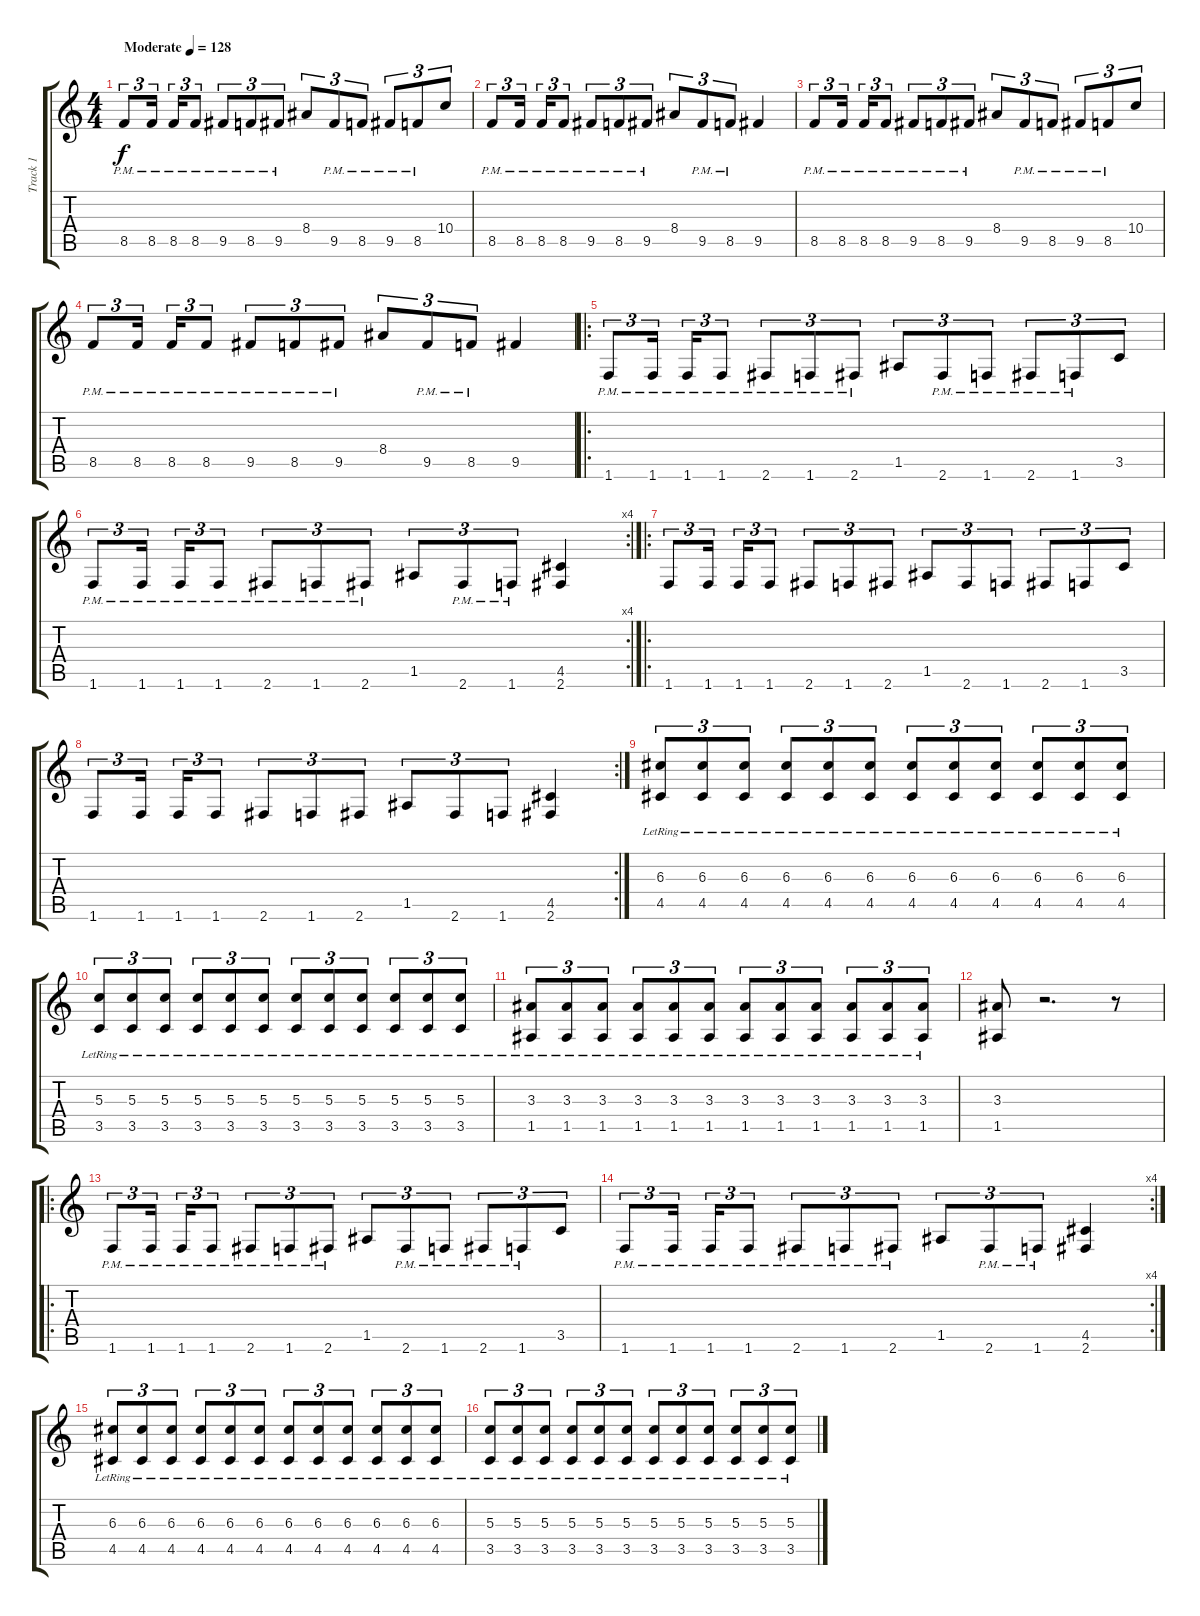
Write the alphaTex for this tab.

\track ("Track 1" "Track 1") {instrument distortionguitar}
\staff {score tabs}
\tuning (E4 B3 G3 D3 A2 E2) {hide}
\ts (4 4)
\tempo (128 "Moderate")
\clef g2
\ks c
8.5{pm}.8{tu (3 2) dy f balance 0 instrument distortionguitar} 8.5{pm}.16{tu (3 2) beam splitsecondary} 8.5{pm}.16{tu (3 2)} 8.5{pm}.8{tu (3 2)} 9.5{pm}.8{tu (3 2)} 8.5{pm}.8{tu (3 2)} 9.5{pm}.8{tu (3 2)} 8.4.8{tu (3 2)} 9.5{pm}.8{tu (3 2)} 8.5{pm}.8{tu (3 2)} 9.5{pm}.8{tu (3 2)} 8.5{pm}.8{tu (3 2)} 10.4.8{tu (3 2)} |
8.5{pm}.8{tu (3 2)} 8.5{pm}.16{tu (3 2) beam splitsecondary} 8.5{pm}.16{tu (3 2)} 8.5{pm}.8{tu (3 2)} 9.5{pm}.8{tu (3 2)} 8.5{pm}.8{tu (3 2)} 9.5{pm}.8{tu (3 2)} 8.4.8{tu (3 2)} 9.5{pm}.8{tu (3 2)} 8.5{pm}.8{tu (3 2)} 9.5.4 |
8.5{pm}.8{tu (3 2)} 8.5{pm}.16{tu (3 2) beam splitsecondary} 8.5{pm}.16{tu (3 2)} 8.5{pm}.8{tu (3 2)} 9.5{pm}.8{tu (3 2)} 8.5{pm}.8{tu (3 2)} 9.5{pm}.8{tu (3 2)} 8.4.8{tu (3 2)} 9.5{pm}.8{tu (3 2)} 8.5{pm}.8{tu (3 2)} 9.5{pm}.8{tu (3 2)} 8.5{pm}.8{tu (3 2)} 10.4.8{tu (3 2)} |
8.5{pm}.8{tu (3 2)} 8.5{pm}.16{tu (3 2) beam splitsecondary} 8.5{pm}.16{tu (3 2)} 8.5{pm}.8{tu (3 2)} 9.5{pm}.8{tu (3 2)} 8.5{pm}.8{tu (3 2)} 9.5{pm}.8{tu (3 2)} 8.4.8{tu (3 2)} 9.5{pm}.8{tu (3 2)} 8.5{pm}.8{tu (3 2)} 9.5.4 |
\ro
1.6{pm}.8{tu (3 2)} 1.6{pm}.16{tu (3 2) beam splitsecondary} 1.6{pm}.16{tu (3 2)} 1.6{pm}.8{tu (3 2)} 2.6{pm}.8{tu (3 2)} 1.6{pm}.8{tu (3 2)} 2.6{pm}.8{tu (3 2)} 1.5.8{tu (3 2)} 2.6{pm}.8{tu (3 2)} 1.6{pm}.8{tu (3 2)} 2.6{pm}.8{tu (3 2)} 1.6{pm}.8{tu (3 2)} 3.5.8{tu (3 2)} |
\rc 4
1.6{pm}.8{tu (3 2)} 1.6{pm}.16{tu (3 2) beam splitsecondary} 1.6{pm}.16{tu (3 2)} 1.6{pm}.8{tu (3 2)} 2.6{pm}.8{tu (3 2)} 1.6{pm}.8{tu (3 2)} 2.6{pm}.8{tu (3 2)} 1.5.8{tu (3 2)} 2.6{pm}.8{tu (3 2)} 1.6{pm}.8{tu (3 2)} (4.5 2.6).4 |
\ro
1.6.8{tu (3 2)} 1.6.16{tu (3 2) beam splitsecondary} 1.6.16{tu (3 2)} 1.6.8{tu (3 2)} 2.6.8{tu (3 2)} 1.6.8{tu (3 2)} 2.6.8{tu (3 2)} 1.5.8{tu (3 2)} 2.6.8{tu (3 2)} 1.6.8{tu (3 2)} 2.6.8{tu (3 2)} 1.6.8{tu (3 2)} 3.5.8{tu (3 2)} |
\rc 2
1.6.8{tu (3 2)} 1.6.16{tu (3 2) beam splitsecondary} 1.6.16{tu (3 2)} 1.6.8{tu (3 2)} 2.6.8{tu (3 2)} 1.6.8{tu (3 2)} 2.6.8{tu (3 2)} 1.5.8{tu (3 2)} 2.6.8{tu (3 2)} 1.6.8{tu (3 2)} (4.5 2.6).4 |
(6.3{lr} 4.5{lr}).8{tu (3 2)} (6.3{lr} 4.5{lr}).8{tu (3 2)} (6.3{lr} 4.5{lr}).8{tu (3 2)} (6.3{lr} 4.5{lr}).8{tu (3 2)} (6.3{lr} 4.5{lr}).8{tu (3 2)} (6.3{lr} 4.5{lr}).8{tu (3 2)} (6.3{lr} 4.5{lr}).8{tu (3 2)} (6.3{lr} 4.5{lr}).8{tu (3 2)} (6.3{lr} 4.5{lr}).8{tu (3 2)} (6.3{lr} 4.5{lr}).8{tu (3 2)} (6.3{lr} 4.5{lr}).8{tu (3 2)} (6.3{lr} 4.5{lr}).8{tu (3 2)} |
(5.3{lr} 3.5{lr}).8{tu (3 2)} (5.3{lr} 3.5{lr}).8{tu (3 2)} (5.3{lr} 3.5{lr}).8{tu (3 2)} (5.3{lr} 3.5{lr}).8{tu (3 2)} (5.3{lr} 3.5{lr}).8{tu (3 2)} (5.3{lr} 3.5{lr}).8{tu (3 2)} (5.3{lr} 3.5{lr}).8{tu (3 2)} (5.3{lr} 3.5{lr}).8{tu (3 2)} (5.3{lr} 3.5{lr}).8{tu (3 2)} (5.3{lr} 3.5{lr}).8{tu (3 2)} (5.3{lr} 3.5{lr}).8{tu (3 2)} (5.3{lr} 3.5{lr}).8{tu (3 2)} |
(3.3{lr} 1.5{lr}).8{tu (3 2)} (3.3{lr} 1.5{lr}).8{tu (3 2)} (3.3{lr} 1.5{lr}).8{tu (3 2)} (3.3{lr} 1.5{lr}).8{tu (3 2)} (3.3{lr} 1.5{lr}).8{tu (3 2)} (3.3{lr} 1.5{lr}).8{tu (3 2)} (3.3{lr} 1.5{lr}).8{tu (3 2)} (3.3{lr} 1.5{lr}).8{tu (3 2)} (3.3{lr} 1.5{lr}).8{tu (3 2)} (3.3{lr} 1.5{lr}).8{tu (3 2)} (3.3{lr} 1.5{lr}).8{tu (3 2)} (3.3{lr} 1.5{lr}).8{tu (3 2)} |
(3.3 1.5).8 r.2{d} r.8 |
\ro
1.6{pm}.8{tu (3 2)} 1.6{pm}.16{tu (3 2) beam splitsecondary} 1.6{pm}.16{tu (3 2)} 1.6{pm}.8{tu (3 2)} 2.6{pm}.8{tu (3 2)} 1.6{pm}.8{tu (3 2)} 2.6{pm}.8{tu (3 2)} 1.5.8{tu (3 2)} 2.6{pm}.8{tu (3 2)} 1.6{pm}.8{tu (3 2)} 2.6{pm}.8{tu (3 2)} 1.6{pm}.8{tu (3 2)} 3.5.8{tu (3 2)} |
\rc 4
1.6{pm}.8{tu (3 2)} 1.6{pm}.16{tu (3 2) beam splitsecondary} 1.6{pm}.16{tu (3 2)} 1.6{pm}.8{tu (3 2)} 2.6{pm}.8{tu (3 2)} 1.6{pm}.8{tu (3 2)} 2.6{pm}.8{tu (3 2)} 1.5.8{tu (3 2)} 2.6{pm}.8{tu (3 2)} 1.6{pm}.8{tu (3 2)} (4.5 2.6).4 |
(6.3{lr} 4.5{lr}).8{tu (3 2)} (6.3{lr} 4.5{lr}).8{tu (3 2)} (6.3{lr} 4.5{lr}).8{tu (3 2)} (6.3{lr} 4.5{lr}).8{tu (3 2)} (6.3{lr} 4.5{lr}).8{tu (3 2)} (6.3{lr} 4.5{lr}).8{tu (3 2)} (6.3{lr} 4.5{lr}).8{tu (3 2)} (6.3{lr} 4.5{lr}).8{tu (3 2)} (6.3{lr} 4.5{lr}).8{tu (3 2)} (6.3{lr} 4.5{lr}).8{tu (3 2)} (6.3{lr} 4.5{lr}).8{tu (3 2)} (6.3{lr} 4.5{lr}).8{tu (3 2)} |
(5.3{lr} 3.5{lr}).8{tu (3 2)} (5.3{lr} 3.5{lr}).8{tu (3 2)} (5.3{lr} 3.5{lr}).8{tu (3 2)} (5.3{lr} 3.5{lr}).8{tu (3 2)} (5.3{lr} 3.5{lr}).8{tu (3 2)} (5.3{lr} 3.5{lr}).8{tu (3 2)} (5.3{lr} 3.5{lr}).8{tu (3 2)} (5.3{lr} 3.5{lr}).8{tu (3 2)} (5.3{lr} 3.5{lr}).8{tu (3 2)} (5.3{lr} 3.5{lr}).8{tu (3 2)} (5.3{lr} 3.5{lr}).8{tu (3 2)} (5.3{lr} 3.5{lr}).8{tu (3 2)}
